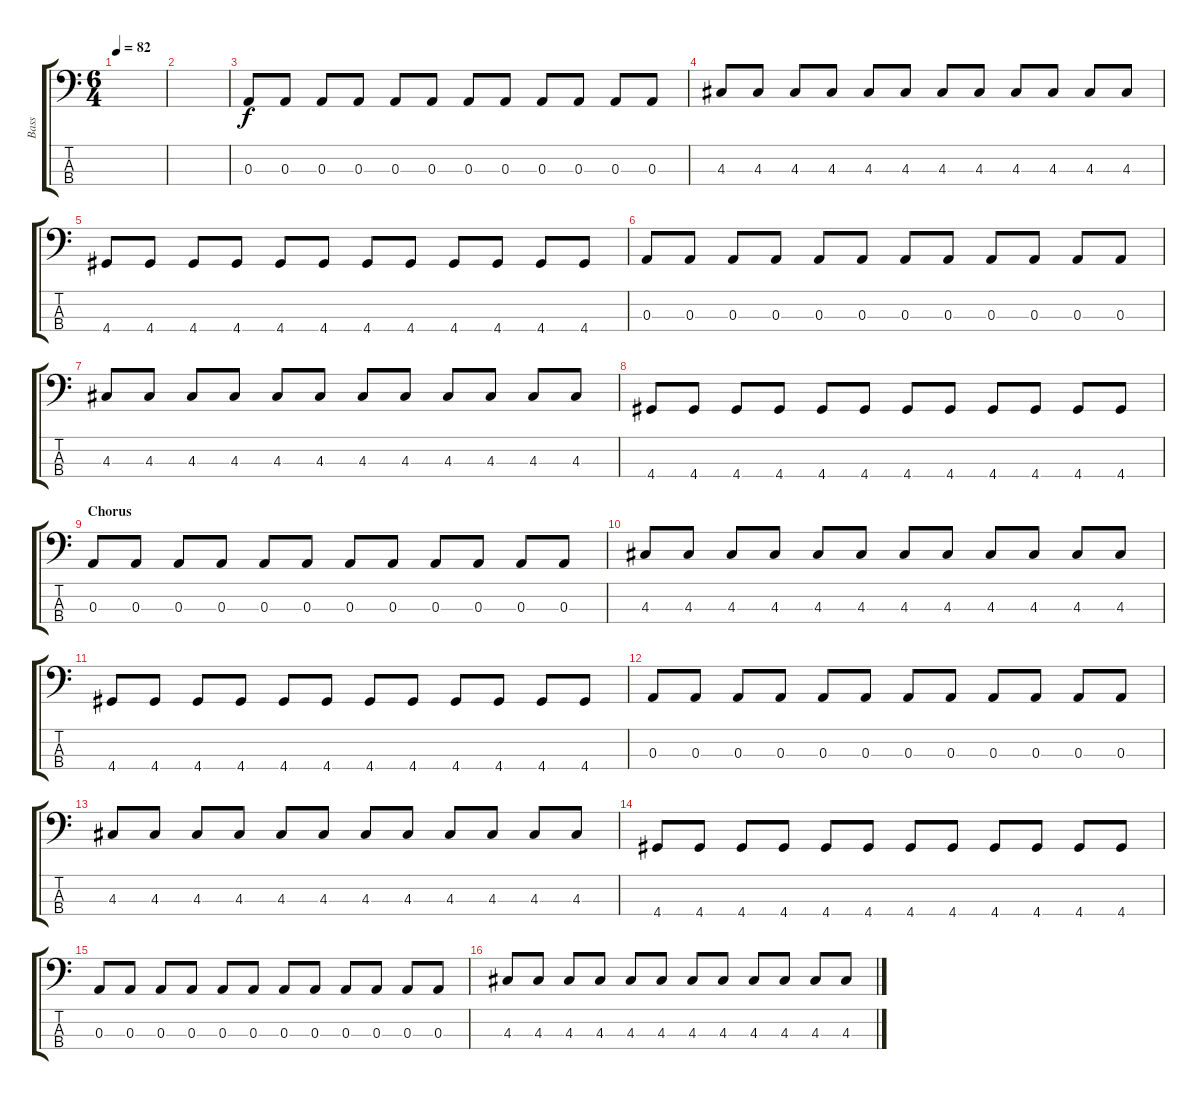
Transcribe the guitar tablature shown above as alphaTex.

\track ("Bass" "Bass") {instrument electricbasspick}
\staff {score tabs}
\tuning (G2 D2 A1 E1) {hide}
\ts (6 4)
\tempo 82
\clef f4
\ks c
|
|
0.3.8 0.3.8 0.3.8 0.3.8 0.3.8 0.3.8 0.3.8 0.3.8 0.3.8 0.3.8 0.3.8 0.3.8 |
4.3.8 4.3.8 4.3.8 4.3.8 4.3.8 4.3.8 4.3.8 4.3.8 4.3.8 4.3.8 4.3.8 4.3.8 |
4.4.8 4.4.8 4.4.8 4.4.8 4.4.8 4.4.8 4.4.8 4.4.8 4.4.8 4.4.8 4.4.8 4.4.8 |
0.3.8 0.3.8 0.3.8 0.3.8 0.3.8 0.3.8 0.3.8 0.3.8 0.3.8 0.3.8 0.3.8 0.3.8 |
4.3.8 4.3.8 4.3.8 4.3.8 4.3.8 4.3.8 4.3.8 4.3.8 4.3.8 4.3.8 4.3.8 4.3.8 |
4.4.8 4.4.8 4.4.8 4.4.8 4.4.8 4.4.8 4.4.8 4.4.8 4.4.8 4.4.8 4.4.8 4.4.8 |
\section ("" "Chorus")
0.3.8 0.3.8 0.3.8 0.3.8 0.3.8 0.3.8 0.3.8 0.3.8 0.3.8 0.3.8 0.3.8 0.3.8 |
4.3.8 4.3.8 4.3.8 4.3.8 4.3.8 4.3.8 4.3.8 4.3.8 4.3.8 4.3.8 4.3.8 4.3.8 |
4.4.8 4.4.8 4.4.8 4.4.8 4.4.8 4.4.8 4.4.8 4.4.8 4.4.8 4.4.8 4.4.8 4.4.8 |
0.3.8 0.3.8 0.3.8 0.3.8 0.3.8 0.3.8 0.3.8 0.3.8 0.3.8 0.3.8 0.3.8 0.3.8 |
4.3.8 4.3.8 4.3.8 4.3.8 4.3.8 4.3.8 4.3.8 4.3.8 4.3.8 4.3.8 4.3.8 4.3.8 |
4.4.8 4.4.8 4.4.8 4.4.8 4.4.8 4.4.8 4.4.8 4.4.8 4.4.8 4.4.8 4.4.8 4.4.8 |
0.3.8 0.3.8 0.3.8 0.3.8 0.3.8 0.3.8 0.3.8 0.3.8 0.3.8 0.3.8 0.3.8 0.3.8 |
4.3.8 4.3.8 4.3.8 4.3.8 4.3.8 4.3.8 4.3.8 4.3.8 4.3.8 4.3.8 4.3.8 4.3.8
